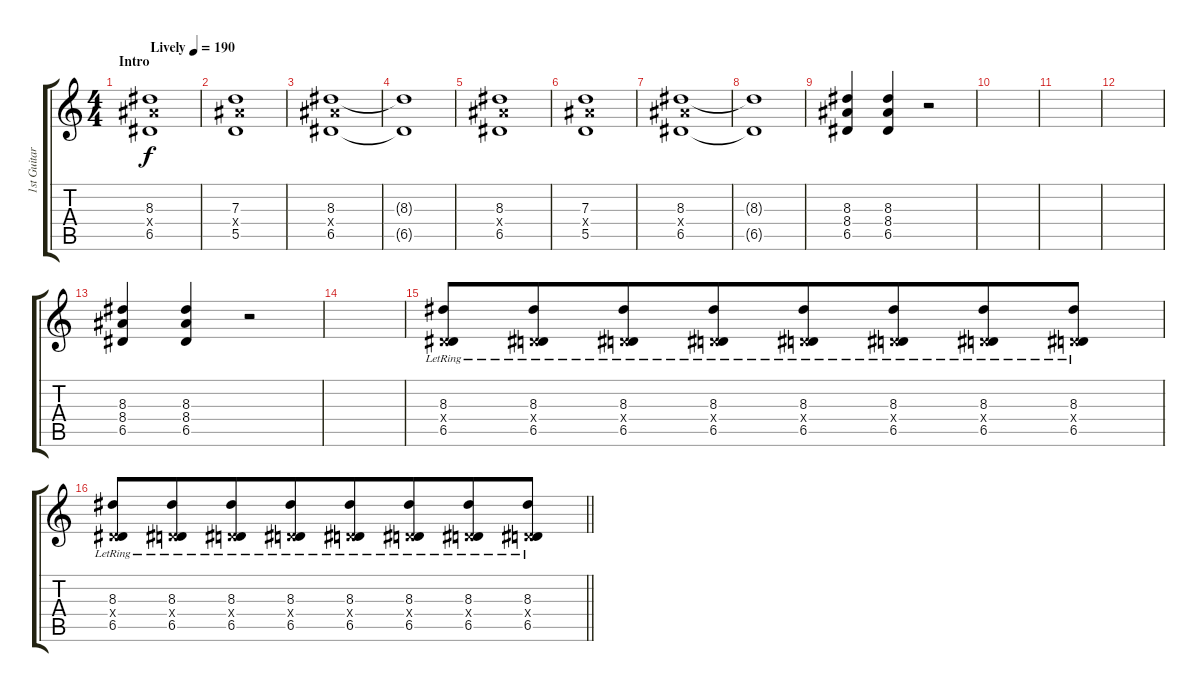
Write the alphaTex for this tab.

\track ("1st Guitar" "1st Guitar") {instrument distortionguitar}
\staff {score tabs}
\tuning (E4 B3 G3 D3 A2 E2) {hide}
\ts (4 4)
\section ("" "Intro")
\tempo (190 "Lively")
\clef g2
\ks c
(8.3 8.4{x} 6.5).1{dy f instrument distortionguitar} |
(7.3 8.4{x} 5.5).1 |
(8.3 8.4{x} 6.5).1 |
(8.3{t} 6.5{t}).1 |
(8.3 8.4{x} 6.5).1 |
(7.3 8.4{x} 5.5).1 |
(8.3 8.4{x} 6.5).1 |
(8.3{t} 6.5{t}).1 |
(8.3 8.4 6.5).4 (8.3 8.4 6.5).4 r.2 |
|
|
|
(8.3 8.4 6.5).4 (8.3 8.4 6.5).4 r.2 |
|
(8.3{lr} 0.4{x} 6.5{lr}).8{beam merge} (8.3{lr} 0.4{x} 6.5{lr}).8{beam merge} (8.3{lr} 0.4{x} 6.5{lr}).8{beam merge} (8.3{lr} 0.4{x} 6.5{lr}).8{beam merge} (8.3{lr} 0.4{x} 6.5{lr}).8{beam merge} (8.3{lr} 0.4{x} 6.5{lr}).8{beam merge} (8.3{lr} 0.4{x} 6.5{lr}).8{beam merge} (8.3{lr} 0.4{x} 6.5{lr}).8 |
\barLineRight lightlight
(8.3{lr} 0.4{x} 6.5{lr}).8{beam merge} (8.3{lr} 0.4{x} 6.5{lr}).8{beam merge} (8.3{lr} 0.4{x} 6.5{lr}).8{beam merge} (8.3{lr} 0.4{x} 6.5{lr}).8{beam merge} (8.3{lr} 0.4{x} 6.5{lr}).8{beam merge} (8.3{lr} 0.4{x} 6.5{lr}).8{beam merge} (8.3{lr} 0.4{x} 6.5{lr}).8{beam merge} (8.3{lr} 0.4{x} 6.5{lr}).8
